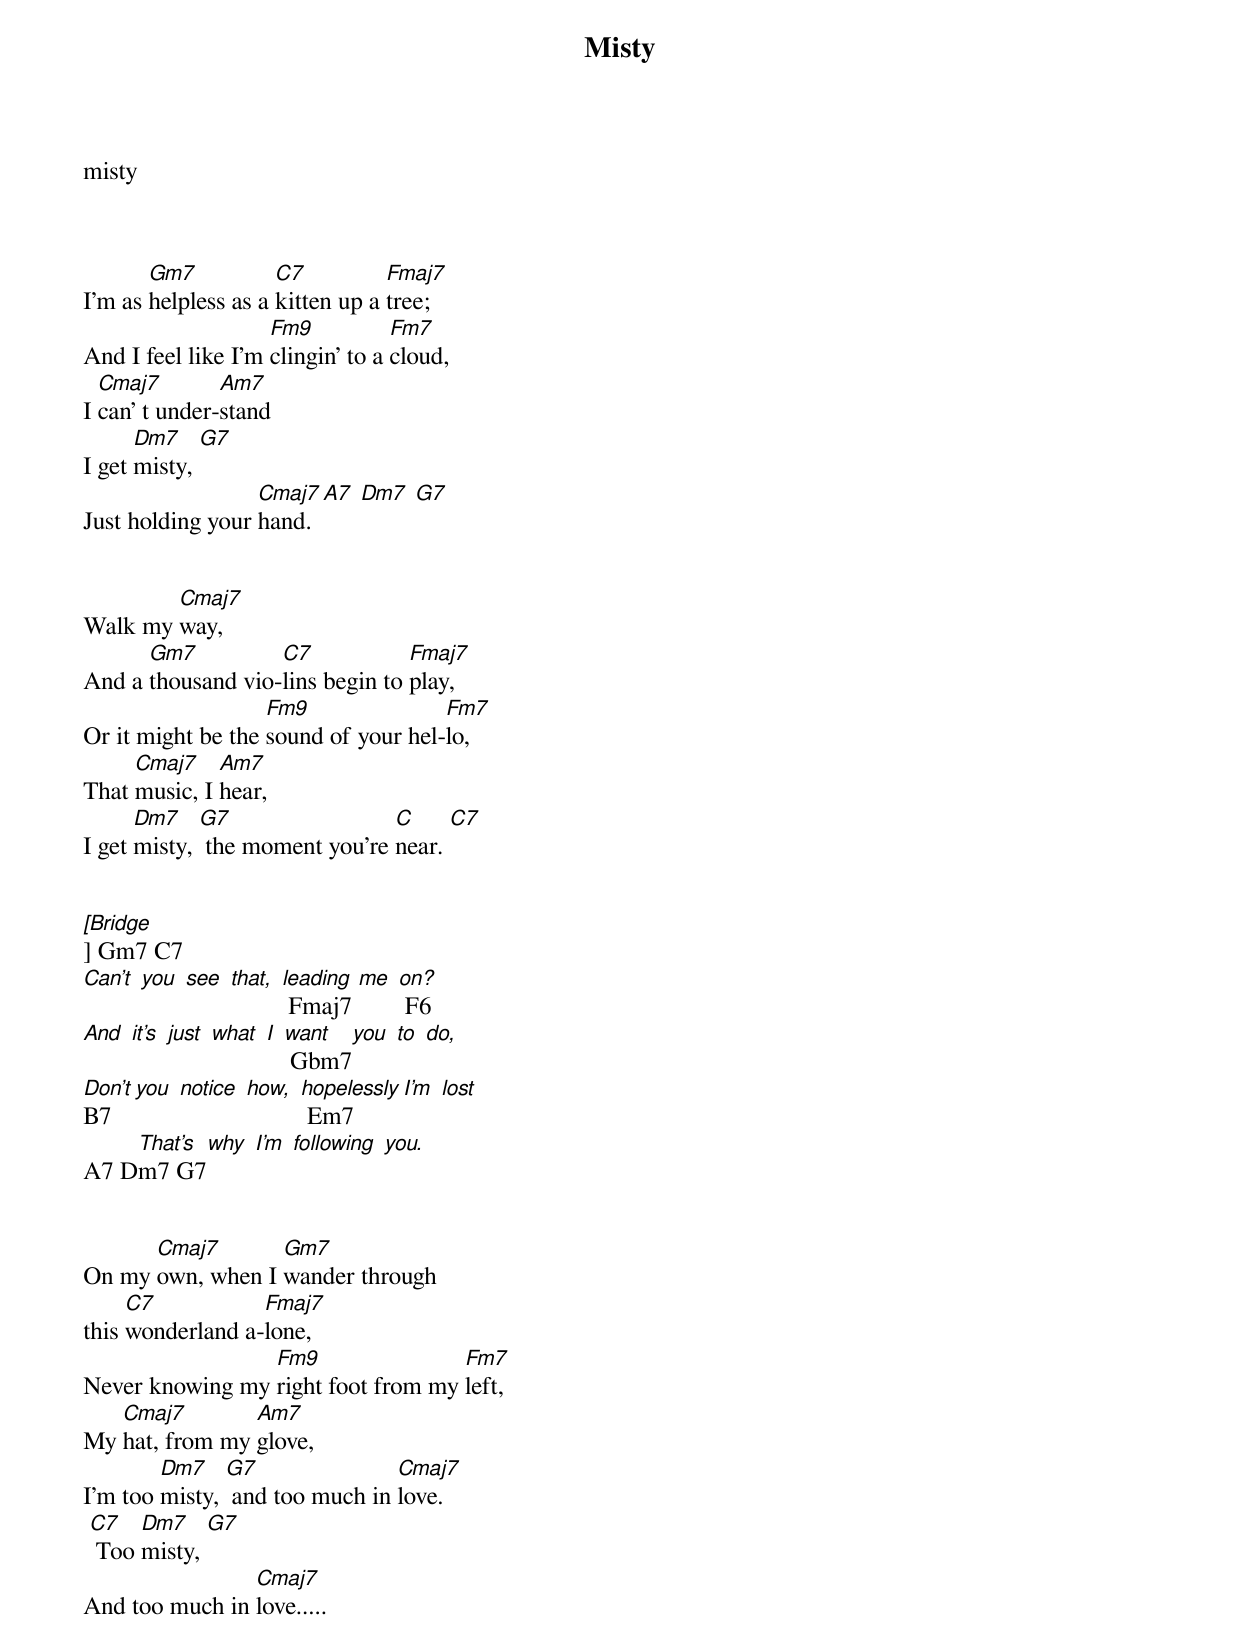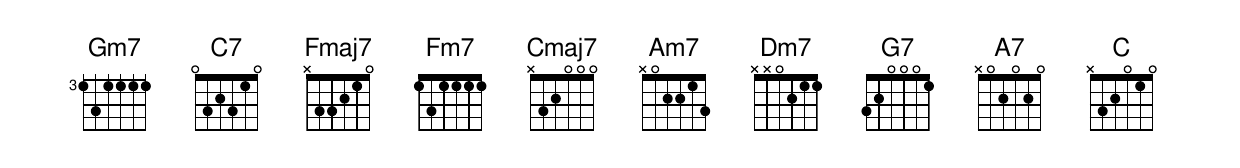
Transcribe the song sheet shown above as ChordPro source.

{title: Misty}
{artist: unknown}
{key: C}
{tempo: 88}

misty



I'm as [Gm7]helpless as a [C7]kitten up a [Fmaj7]tree;
And I feel like I'm [Fm9]clingin' to a [Fm7]cloud,
I [Cmaj7]can' t under-[Am7]stand
I get [Dm7]misty, [G7]
Just holding your [Cmaj7]hand. [A7] [Dm7] [G7]


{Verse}
Walk my [Cmaj7]way,
And a [Gm7]thousand vio-[C7]lins begin to [Fmaj7]play,
Or it might be the [Fm9]sound of your hel-[Fm7]lo,
That [Cmaj7]music, I [Am7]hear,
I get [Dm7]misty, [G7] the moment you're [C]near. [C7]


[[Bridge]] Gm7 C7
[Can't] [you] [see] [that,] [leading] Fmaj7 [me] [on?] F6
[And] [it's] [just] [what] [I] [want] Gbm7[you] [to] [do,]
[Don't]B7 [you] [notice] [how,] [hopelessly] Em7[I'm] [lost]
A7 D[That's]m7 G7[why] [I'm] [following] [you.]


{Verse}
On my [Cmaj7]own, when I [Gm7]wander through
this [C7]wonderland a-[Fmaj7]lone,
Never knowing my [Fm9]right foot from my [Fm7]left,
My [Cmaj7]hat, from my [Am7]glove,
I'm too [Dm7]misty, [G7] and too much in [Cmaj7]love.
 [C7] Too [Dm7]misty, [G7]
And too much in [Cmaj7]love.....
